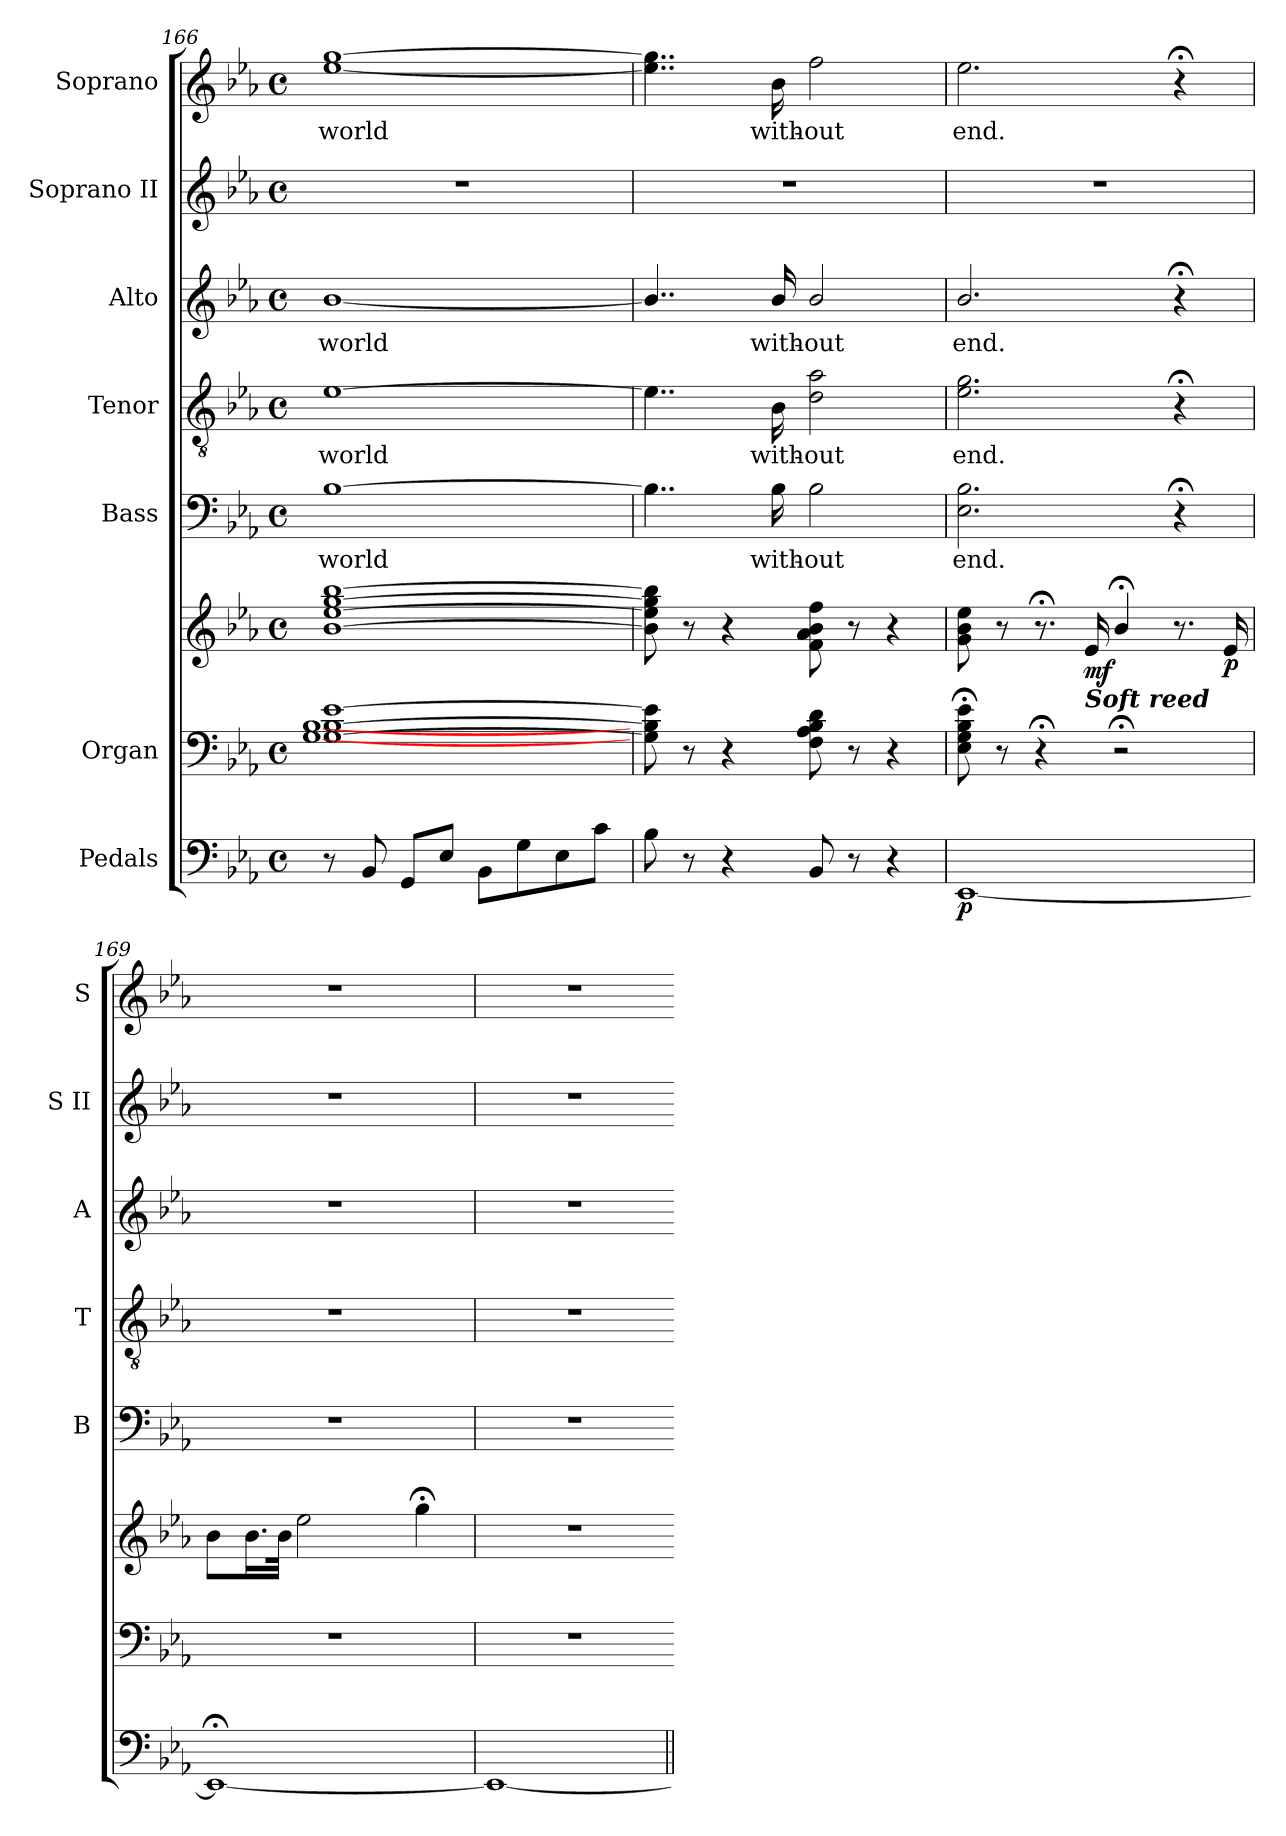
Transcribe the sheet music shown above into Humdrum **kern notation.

**kern	**dynam	**kern	**kern	**dynam	**kern	**text	**kern	**text	**kern	**text	**kern	**kern	**text
*part7	*part7	*part6	*part6	*part6	*part5	*part5	*part4	*part4	*part3	*part3	*part2	*part1	*part1
*staff8	*staff8	*staff7	*staff6	*staff6/7	*staff5	*staff5	*staff4	*staff4	*staff3	*staff3	*staff2	*staff1	*staff1
*I"Pedals	*	*I"Organ	*	*	*I"Bass	*	*I"Tenor	*	*I"Alto	*	*I"Soprano II	*I"Soprano	*
*	*	*	*	*	*I'B	*	*I'T	*	*I'A	*	*I'S II	*I'S	*
*clefF4	*	*clefF4	*clefG2	*	*clefF4	*	*clefGv2	*	*clefG2	*	*clefG2	*clefG2	*
*k[b-e-a-]	*	*k[b-e-a-]	*k[b-e-a-]	*	*k[b-e-a-]	*	*k[b-e-a-]	*	*k[b-e-a-]	*	*k[b-e-a-]	*k[b-e-a-]	*
*E-:	*	*E-:	*E-:	*	*E-:	*	*E-:	*	*E-:	*	*E-:	*E-:	*
*M4/4	*	*M4/4	*M4/4	*	*M4/4	*	*M4/4	*	*M4/4	*	*M4/4	*M4/4	*
*met(c)	*	*met(c)	*met(c)	*	*met(c)	*	*met(c)	*	*met(c)	*	*met(c)	*met(c)	*
=166	=166	=166	=166	=166	=166	=166	=166	=166	=166	=166	=166	=166	=166
*	*	*^	*^	*	*	*	*	*	*	*	*	*	*
!	!	!	!	!	!	!	!	!LO:LY:b	!	!LO:LY:b	!	!LO:LY:b	!	!	!LO:LY:b
8r	.	[1G\ [1B-\ [1e-\	[1G\ [1B-\	[1b-\ [1ee-\ [1gg\ [1bb-\	1ryy	.	[1B-	world	[1e-	world	[1b-/	world	1r	[1ee- [1gg	world
8BB-	.	.	.	.	.	.	.	.	.	.	.	.	.	.	.
8GGL	.	.	.	.	.	.	.	.	.	.	.	.	.	.	.
8E-J	.	.	.	.	.	.	.	.	.	.	.	.	.	.	.
8BB-L	.	.	.	.	.	.	.	.	.	.	.	.	.	.	.
8G	.	.	.	.	.	.	.	.	.	.	.	.	.	.	.
8E-	.	.	.	.	.	.	.	.	.	.	.	.	.	.	.
8cJ	.	.	.	.	.	.	.	.	.	.	.	.	.	.	.
=167	=167	=167	=167	=167	=167	=167	=167	=167	=167	=167	=167	=167	=167	=167	=167
8B-	.	8G\] 8B-\] 8e-\]	2ryy	8b-\] 8ee-\] 8gg\] 8bb-\]	2ryy	.	4..B-]	.	4..e-]	.	4..b-/]	.	1r	4..ee-] 4..gg]	.
8r	.	8r	.	8r	.	.	.	.	.	.	.	.	.	.	.
4r	.	4r	.	4r	.	.	.	.	.	.	.	.	.	.	.
!	!	!	!	!	!	!	!	!LO:LY:b	!	!LO:LY:b	!	!LO:LY:b	!	!	!LO:LY:b
.	.	.	.	.	.	.	16B-	with-	16B-	with-	16b-/	with-	.	16b-	with-
!	!	!	!	!	!	!	!	!LO:LY:b	!	!LO:LY:b	!	!LO:LY:b	!	!	!LO:LY:b
8BB-	.	8F\ 8A-\ 8B-\ 8d\	2ryy	8f\ 8a-\ 8b-\ 8ff\	2ryy	.	2B-	-out	2d 2a-	-out	2b-/	-out	.	2ff	-out
8r	.	8r	.	8r	.	.	.	.	.	.	.	.	.	.	.
4r	.	4r	.	4r	.	.	.	.	.	.	.	.	.	.	.
=168	=168	=168	=168	=168	=168	=168	=168	=168	=168	=168	=168	=168	=168	=168	=168
!	!LO:DY:b	!	!	!	!	!	!	!LO:LY:b	!	!LO:LY:b	!	!LO:LY:b	!	!	!LO:LY:b
[1EE-	p	8E-\;< 8G\;< 8B-\;< 8e-\;<	2ryy	8g\ 8b-\ 8ee-\	2ryy	.	2.E- 2.B-	end.	2.e- 2.g	end.	2.b-/	end.	1r	2.ee-	end.
.	.	8r	.	8r	.	.	.	.	.	.	.	.	.	.	.
.	.	4r;<	.	8.r;<	.	.	.	.	.	.	.	.	.	.	.
!	!	!	!	!LO:TX:b:Bi:t=Soft reed	!	!	!	!	!	!	!	!	!	!	!
!	!	!	!	!	!	!LO:DY:b	!	!	!	!	!	!	!	!	!
.	.	.	.	16e-	.	mf	.	.	.	.	.	.	.	.	.
.	.	2r;<	2ryy	4b-;</	2ryy	.	.	.	.	.	.	.	.	.	.
.	.	.	.	8.r	.	.	4r;<	.	4r;<	.	4r;<	.	.	4r;<	.
!	!	!	!	!	!	!LO:DY:b	!	!	!	!	!	!	!	!	!
.	.	.	.	16e-	.	p	.	.	.	.	.	.	.	.	.
*	*	*v	*v	*	*	*	*	*	*	*	*	*	*	*	*
*	*	*	*v	*v	*	*	*	*	*	*	*	*	*	*
.	.	.	.	[	.	.	.	.	.	.	.	.	.
=169	=169	=169	=169	=169	=169	=169	=169	=169	=169	=169	=169	=169	=169
*	*	*^	*^	*	*	*	*	*	*	*	*	*	*
1EE-;<_	.	1r	2ryy	8b-\L	2ryy	.	1r	.	1r	.	1r	.	1r	1r	.
.	.	.	.	16.b-\L	.	.	.	.	.	.	.	.	.	.	.
.	.	.	.	32b-\JJ	.	.	.	.	.	.	.	.	.	.	.
!	!	!	!	!	!	!LO:HP:b	!	!	!	!	!	!	!	!	!
.	.	.	.	2ee-\	.	<	.	.	.	.	.	.	.	.	.
.	.	.	2ryy	.	2ryy	.	.	.	.	.	.	.	.	.	.
.	.	.	.	4gg;<\	.	.	.	.	.	.	.	.	.	.	.
=170	=170	=170	=170	=170	=170	=170	=170	=170	=170	=170	=170	=170	=170	=170	=170
1EE-_	.	1r	2ryy	1r	2ryy	.	1r	.	1r	.	1r	.	1r	1r	.
.	.	.	2ryy	.	2ryy	.	.	.	.	.	.	.	.	.	.
*	*	*v	*v	*	*	*	*	*	*	*	*	*	*	*	*
*	*	*	*v	*v	*	*	*	*	*	*	*	*	*	*
=||	=||	=||	=||	=||	=||	=||	=||	=||	=||	=||	=	=||	=||
*-	*-	*-	*-	*-	*-	*-	*-	*-	*-	*-	*-	*-	*-
